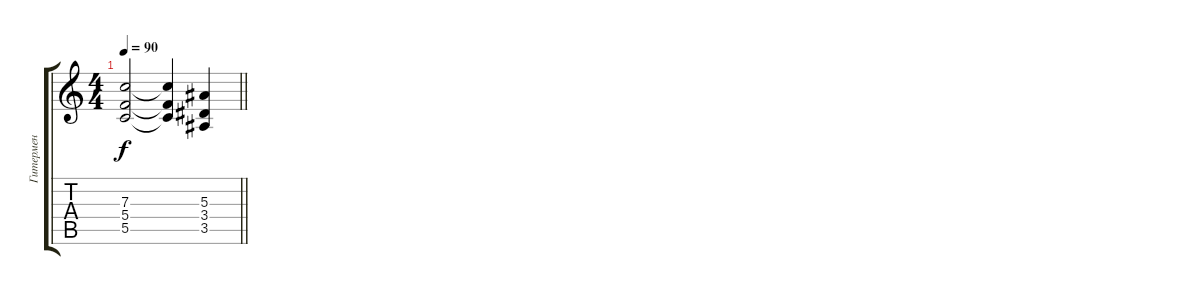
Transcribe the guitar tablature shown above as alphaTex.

\track ("Гитермен" "Гитермен") {instrument distortionguitar}
\staff {score tabs}
\tuning (D4 A3 F3 C3 G2 C2) {hide}
\ts (4 4)
\tempo 90
\clef g2
\barLineRight lightlight
\ks c
(7.3 5.4 5.5).2{dy f} (7.3{t} 5.4{t} 5.5{t}).4 (5.3 3.4 3.5).4
